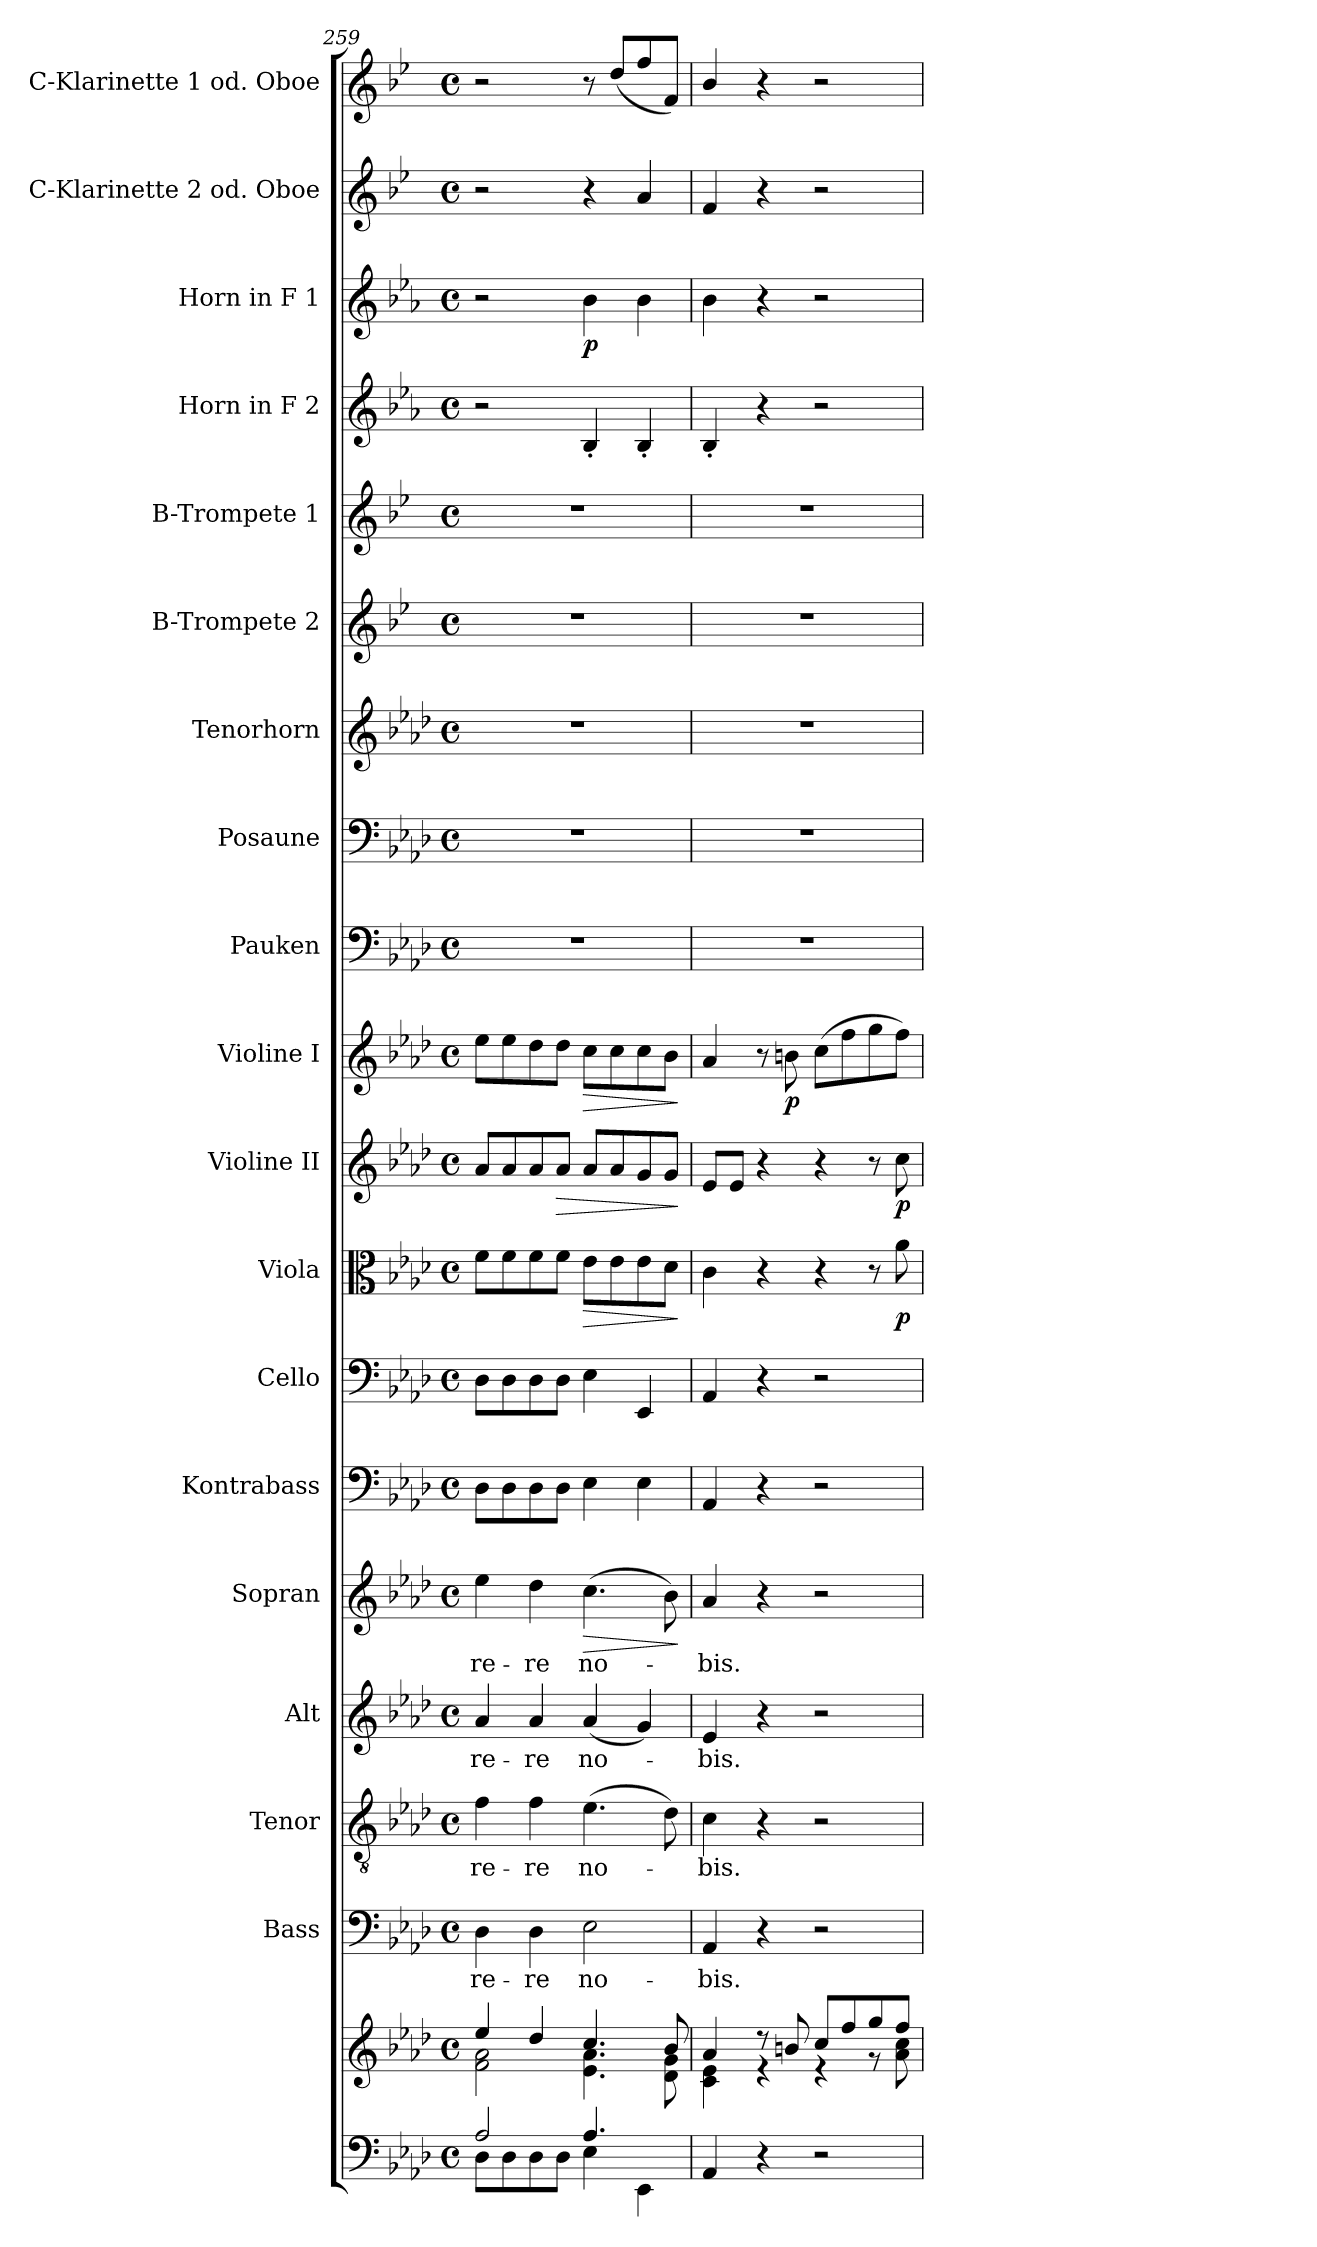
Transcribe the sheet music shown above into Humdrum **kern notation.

**kern	**kern	**kern	**text	**kern	**text	**kern	**text	**kern	**text	**dynam	**kern	**kern	**kern	**dynam	**kern	**dynam	**kern	**dynam	**kern	**kern	**kern	**kern	**kern	**kern	**kern	**dynam	**kern	**kern
*part19	*part19	*part18	*part18	*part17	*part17	*part16	*part16	*part15	*part15	*part15	*part14	*part13	*part12	*part12	*part11	*part11	*part10	*part10	*part9	*part8	*part7	*part6	*part5	*part4	*part3	*part3	*part2	*part1
*staff20	*staff19	*staff18	*staff18	*staff17	*staff17	*staff16	*staff16	*staff15	*staff15	*staff15	*staff14	*staff13	*staff12	*staff12	*staff11	*staff11	*staff10	*staff10	*staff9	*staff8	*staff7	*staff6	*staff5	*staff4	*staff3	*staff3	*staff2	*staff1
*	*	*I"Bass	*	*I"Tenor	*	*I"Alt	*	*I"Sopran	*	*	*I"Kontrabass	*I"Cello	*I"Viola	*	*I"Violine II	*	*I"Violine I	*	*I"Pauken	*I"Posaune	*I"Tenorhorn	*I"B-Trompete 2	*I"B-Trompete 1	*I"Horn in F 2	*I"Horn in F 1	*	*I"C-Klarinette 2 od. Oboe	*I"C-Klarinette 1 od. Oboe
*	*	*I'B.	*	*I'T.	*	*I'A.	*	*I'S.	*	*	*I'Kb.	*	*I'Vla.	*	*I'Vl. II	*	*I'Vl. I	*	*I'Pk.	*I'Pos.	*I'T. Hrn.	*I'B Trp. 2	*I'B Trp. 1	*	*	*	*I'C Kl. 2	*I'C Kl. 1
!!LO:PB:g=z
*clefF4	*clefG2	*clefF4	*	*clefGv2	*	*clefG2	*	*clefG2	*	*	*clefF4	*clefF4	*clefC3	*	*clefG2	*	*clefG2	*	*clefF4	*clefF4	*clefG2	*clefG2	*clefG2	*clefG2	*clefG2	*	*clefG2	*clefG2
*	*	*	*	*	*	*	*	*	*	*	*ITrd7c12	*	*	*	*	*	*	*	*	*	*ITrd8c14	*ITrd1c2	*ITrd1c2	*ITrd4c7	*ITrd4c7	*	*ITrd1c2	*ITrd1c2
*k[b-e-a-d-]	*k[b-e-a-d-]	*k[b-e-a-d-]	*	*k[b-e-a-d-]	*	*k[b-e-a-d-]	*	*k[b-e-a-d-]	*	*	*k[b-e-a-d-]	*k[b-e-a-d-]	*k[b-e-a-d-]	*	*k[b-e-a-d-]	*	*k[b-e-a-d-]	*	*k[b-e-a-d-]	*k[b-e-a-d-]	*k[b-e-a-d-]	*k[b-e-a-d-]	*k[b-e-a-d-]	*k[b-e-a-d-]	*k[b-e-a-d-]	*	*k[b-e-a-d-]	*k[b-e-a-d-]
*A-:	*A-:	*A-:	*	*A-:	*	*A-:	*	*A-:	*	*	*A-:	*A-:	*A-:	*	*A-:	*	*A-:	*	*A-:	*A-:	*A-:	*A-:	*A-:	*A-:	*A-:	*	*A-:	*A-:
*M4/4	*M4/4	*M4/4	*	*M4/4	*	*M4/4	*	*M4/4	*	*	*M4/4	*M4/4	*M4/4	*	*M4/4	*	*M4/4	*	*M4/4	*M4/4	*M4/4	*M4/4	*M4/4	*M4/4	*M4/4	*	*M4/4	*M4/4
*met(c)	*met(c)	*met(c)	*	*met(c)	*	*met(c)	*	*met(c)	*	*	*met(c)	*met(c)	*met(c)	*	*met(c)	*	*met(c)	*	*met(c)	*met(c)	*met(c)	*met(c)	*met(c)	*met(c)	*met(c)	*	*met(c)	*met(c)
=259	=259	=259	=259	=259	=259	=259	=259	=259	=259	=259	=259	=259	=259	=259	=259	=259	=259	=259	=259	=259	=259	=259	=259	=259	=259	=259	=259	=259
*^	*^	*	*	*	*	*	*	*	*	*	*	*	*	*	*	*	*	*	*	*	*	*	*	*	*	*	*	*
!	!	!	!	!	!LO:LY:b	!	!LO:LY:b	!	!LO:LY:b	!	!LO:LY:b	!	!	!	!	!	!	!	!	!	!	!	!	!	!	!	!	!	!	!
2A-/	8D-\L	4ee-/	2f\ 2a-\	4D-\	-re-	4f\	-re-	4a-/	-re-	4ee-\	-re-	.	8DD-\L	8D-\L	8f\L	.	8a-/L	.	8ee-\L	.	1r	1r	1r	1r	1r	2r	2r	.	2r	2r
.	8D-\	.	.	.	.	.	.	.	.	.	.	.	8DD-\	8D-\	8f\	.	8a-/	.	8ee-\	.	.	.	.	.	.	.	.	.	.	.
!	!	!	!	!	!LO:LY:b	!	!LO:LY:b	!	!LO:LY:b	!	!LO:LY:b	!	!	!	!	!	!	!	!	!	!	!	!	!	!	!	!	!	!	!
.	8D-\	4dd-/	.	4D-\	-re	4f\	-re	4a-/	-re	4dd-\	-re	.	8DD-\	8D-\	8f\	.	8a-/	.	8dd-\	.	.	.	.	.	.	.	.	.	.	.
!	!	!	!	!	!	!	!	!	!	!	!	!	!	!	!	!	!	!LO:HP:b	!	!	!	!	!	!	!	!	!	!	!	!
.	8D-\J	.	.	.	.	.	.	.	.	.	.	.	8DD-\J	8D-\J	8f\J	.	8a-/J	>	8dd-\J	.	.	.	.	.	.	.	.	.	.	.
!	!	!	!	!	!LO:LY:b	!	!LO:LY:b	!	!LO:LY:b	!	!LO:LY:b	!LO:HP:b	!	!	!	!LO:HP:b	!	!	!	!LO:HP:b	!	!	!	!	!	!	!	!LO:DY:b	!	!
4.A-/	4E-\	4.cc/	4.e-\ 4.a-\	2E-\	no-	(>4.e-\	no-	(<4a-/	no-	(>4.cc\	no-	>	4EE-\	4E-\	8e-\L	>	8a-/L	.	8cc\L	>	.	.	.	.	.	4E-'</	4e-\	p	4r	8r
.	.	.	.	.	.	.	.	.	.	.	.	.	.	.	8e-\	.	8a-/	.	8cc\	.	.	.	.	.	.	.	.	.	.	(<8cc/L
.	4EE-\	.	.	.	.	.	.	4g/)	.	.	.	.	4EE-\	4EE-/	8e-\	.	8g/	.	8cc\	.	.	.	.	.	.	4E-'</	4e-\	.	4g/	8ee-/
8ryy	.	8b-/	8d-\ 8g\	.	.	8d-\)	.	.	.	8b-\)	.	.	.	.	8d-\J	.	8g/J	.	8b-\J	.	.	.	.	.	.	.	.	.	.	8e-/J)
*v	*v	*	*	*	*	*	*	*	*	*	*	*	*	*	*	*	*	*	*	*	*	*	*	*	*	*	*	*	*	*
*	*v	*v	*	*	*	*	*	*	*	*	*	*	*	*	*	*	*	*	*	*	*	*	*	*	*	*	*	*	*
.	.	.	.	.	.	.	.	.	.	]	.	.	.	]	.	]	.	]	.	.	.	.	.	.	.	.	.	.
=260	=260	=260	=260	=260	=260	=260	=260	=260	=260	=260	=260	=260	=260	=260	=260	=260	=260	=260	=260	=260	=260	=260	=260	=260	=260	=260	=260	=260
*	*^	*	*	*	*	*	*	*	*	*	*	*	*	*	*	*	*	*	*	*	*	*	*	*	*	*	*	*
!	!	!	!	!LO:LY:b	!	!LO:LY:b	!	!LO:LY:b	!	!LO:LY:b	!	!	!	!	!	!	!	!	!	!	!	!	!	!	!	!	!	!	!
4AA-/	4a-/	4c\ 4e-\	4AA-/	-bis.	4c\	-bis.	4e-/	-bis.	4a-/	-bis.	.	4AAA-/	4AA-/	4c\	.	8e-/L	.	4a-/	.	1r	1r	1r	1r	1r	4E-'</	4e-\	.	4e-/	4a-/
.	.	.	.	.	.	.	.	.	.	.	.	.	.	.	.	8e-/J	.	.	.	.	.	.	.	.	.	.	.	.	.
4r	8rcc	4rd	4r	.	4r	.	4r	.	4r	.	.	4r	4r	4r	.	4r	.	8r	.	.	.	.	.	.	4r	4r	.	4r	4r
!	!	!	!	!	!	!	!	!	!	!	!	!	!	!	!	!	!	!	!LO:DY:b	!	!	!	!	!	!	!	!	!	!
.	8bn/	.	.	.	.	.	.	.	.	.	.	.	.	.	.	.	.	8bn\	p	.	.	.	.	.	.	.	.	.	.
2r	8cc/L	4rd	2r	.	2r	.	2r	.	2r	.	.	2r	2r	4r	.	4r	.	(>8cc\L	.	.	.	.	.	.	2r	2r	.	2r	2r
.	8ff/	.	.	.	.	.	.	.	.	.	.	.	.	.	.	.	.	8ff\	.	.	.	.	.	.	.	.	.	.	.
.	8gg/	8rf	.	.	.	.	.	.	.	.	.	.	.	8r	.	8r	.	8gg\	.	.	.	.	.	.	.	.	.	.	.
!	!	!	!	!	!	!	!	!	!	!	!	!	!	!	!LO:DY:b	!	!LO:DY:b	!	!	!	!	!	!	!	!	!	!	!	!
.	8ff/J	8a-\ 8cc\	.	.	.	.	.	.	.	.	.	.	.	8a-\	p	8cc\	p	8ff\J)	.	.	.	.	.	.	.	.	.	.	.
*	*v	*v	*	*	*	*	*	*	*	*	*	*	*	*	*	*	*	*	*	*	*	*	*	*	*	*	*	*	*
=	=	=	=	=	=	=	=	=	=	=	=	=	=	=	=	=	=	=	=	=	=	=	=	=	=	=	=	=
*-	*-	*-	*-	*-	*-	*-	*-	*-	*-	*-	*-	*-	*-	*-	*-	*-	*-	*-	*-	*-	*-	*-	*-	*-	*-	*-	*-	*-
